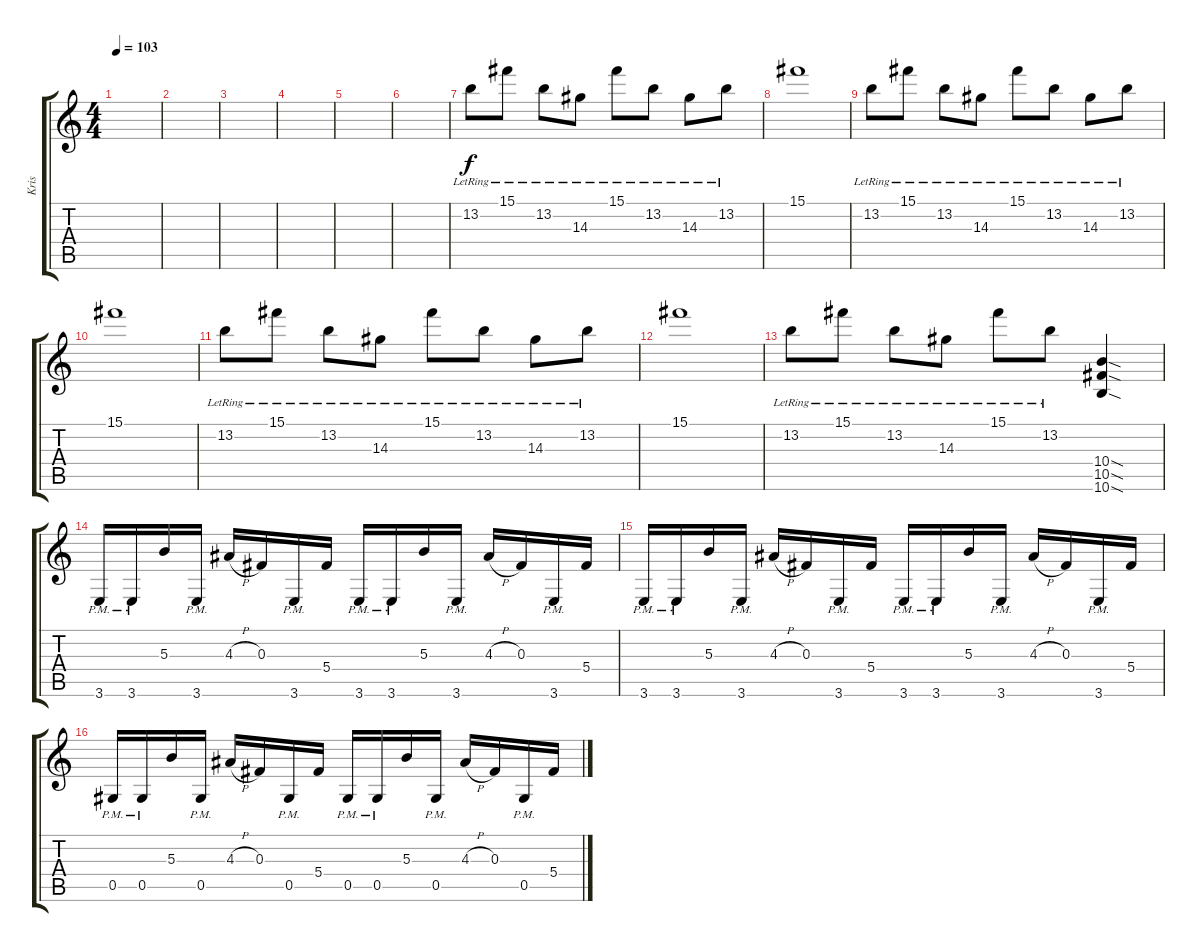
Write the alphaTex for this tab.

\track ("Kris" "Kris") {instrument distortionguitar}
\staff {score tabs}
\tuning (Eb4 Bb3 Gb3 Db3 Ab2 Db2) {hide}
\ts (4 4)
\tempo 103
\clef g2
\ks c
|
|
|
|
|
|
13.2{lr}.8{instrument electricguitarjazz} 15.1{lr}.8 13.2{lr}.8 14.3{lr}.8 15.1{lr}.8 13.2{lr}.8 14.3{lr}.8 13.2{lr}.8 |
15.1.1 |
13.2{lr}.8{instrument electricguitarjazz} 15.1{lr}.8 13.2{lr}.8 14.3{lr}.8 15.1{lr}.8 13.2{lr}.8 14.3{lr}.8 13.2{lr}.8 |
15.1.1 |
13.2{lr}.8{instrument electricguitarjazz} 15.1{lr}.8 13.2{lr}.8 14.3{lr}.8 15.1{lr}.8 13.2{lr}.8 14.3{lr}.8 13.2{lr}.8 |
15.1.1 |
13.2{lr}.8{instrument electricguitarjazz} 15.1{lr}.8 13.2{lr}.8 14.3{lr}.8 15.1{lr}.8 13.2{lr}.8 (10.4{sod} 10.5{sod} 10.6{sod}).4{instrument distortionguitar} |
3.6{pm}.16 3.6{pm}.16 5.3.16 3.6{pm}.16 4.3{h}.16 0.3.16 3.6{pm}.16 5.4.16 3.6{pm}.16 3.6{pm}.16 5.3.16 3.6{pm}.16 4.3{h}.16 0.3.16 3.6{pm}.16 5.4.16 |
3.6{pm}.16 3.6{pm}.16 5.3.16 3.6{pm}.16 4.3{h}.16 0.3.16 3.6{pm}.16 5.4.16 3.6{pm}.16 3.6{pm}.16 5.3.16 3.6{pm}.16 4.3{h}.16 0.3.16 3.6{pm}.16 5.4.16 |
0.5{pm}.16 0.5{pm}.16 5.3.16 0.5{pm}.16 4.3{h}.16 0.3.16 0.5{pm}.16 5.4.16 0.5{pm}.16 0.5{pm}.16 5.3.16 0.5{pm}.16 4.3{h}.16 0.3.16 0.5{pm}.16 5.4.16
